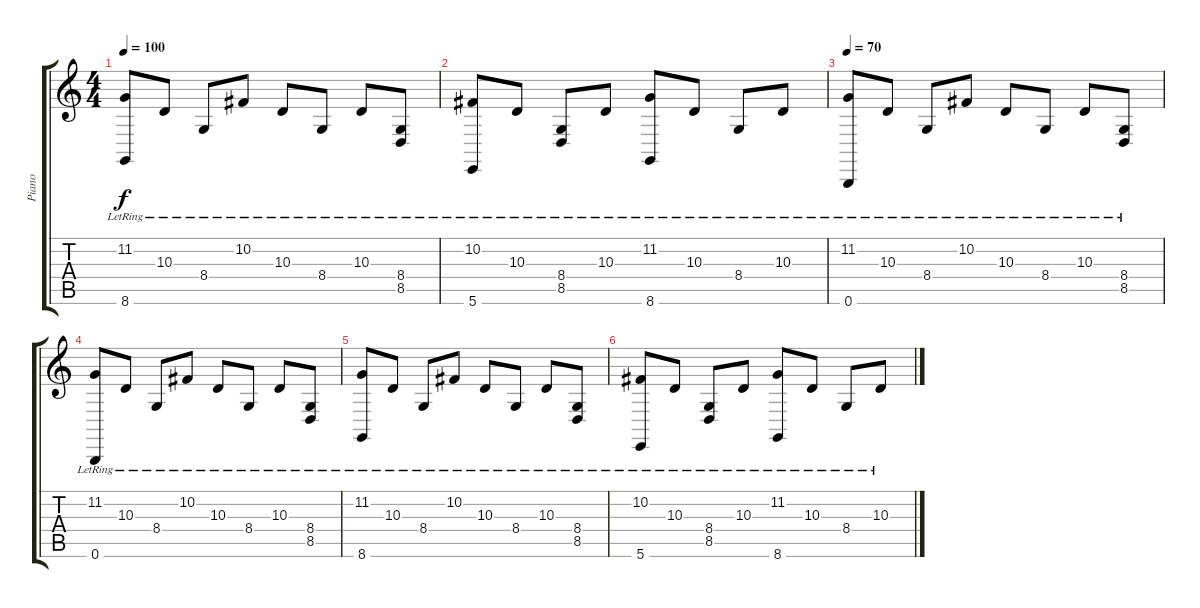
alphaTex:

\track ("Piano" "Piano") {instrument acousticgrandpiano}
\staff {score tabs}
\tuning (Db4 Ab3 E3 B2 Gb2 B1) {hide}
\ts (4 4)
\tempo 100
\clef g2
\ks c
(11.2{lr} 8.6{lr}).8{dy f} 10.3{lr}.8 8.4{lr}.8 10.2{lr}.8 10.3{lr}.8 8.4{lr}.8 10.3{lr}.8 (8.4{lr} 8.5{lr}).8 |
(10.2{lr} 5.6{lr}).8 10.3{lr}.8 (8.4{lr} 8.5{lr}).8 10.3{lr}.8 (11.2{lr} 8.6{lr}).8 10.3{lr}.8 8.4{lr}.8 10.3{lr}.8 |
\tempo 70
(11.2{lr} 0.6{lr}).8{volume 9} 10.3{lr}.8 8.4{lr}.8 10.2{lr}.8 10.3{lr}.8 8.4{lr}.8 10.3{lr}.8 (8.4{lr} 8.5{lr}).8 |
(11.2{lr} 0.6{lr}).8 10.3{lr}.8 8.4{lr}.8 10.2{lr}.8 10.3{lr}.8 8.4{lr}.8 10.3{lr}.8 (8.4{lr} 8.5{lr}).8 |
(11.2{lr} 8.6{lr}).8 10.3{lr}.8 8.4{lr}.8 10.2{lr}.8 10.3{lr}.8 8.4{lr}.8 10.3{lr}.8 (8.4{lr} 8.5{lr}).8 |
(10.2{lr} 5.6{lr}).8 10.3{lr}.8 (8.4{lr} 8.5{lr}).8 10.3{lr}.8 (11.2{lr} 8.6{lr}).8 10.3{lr}.8 8.4{lr}.8 10.3{lr}.8
